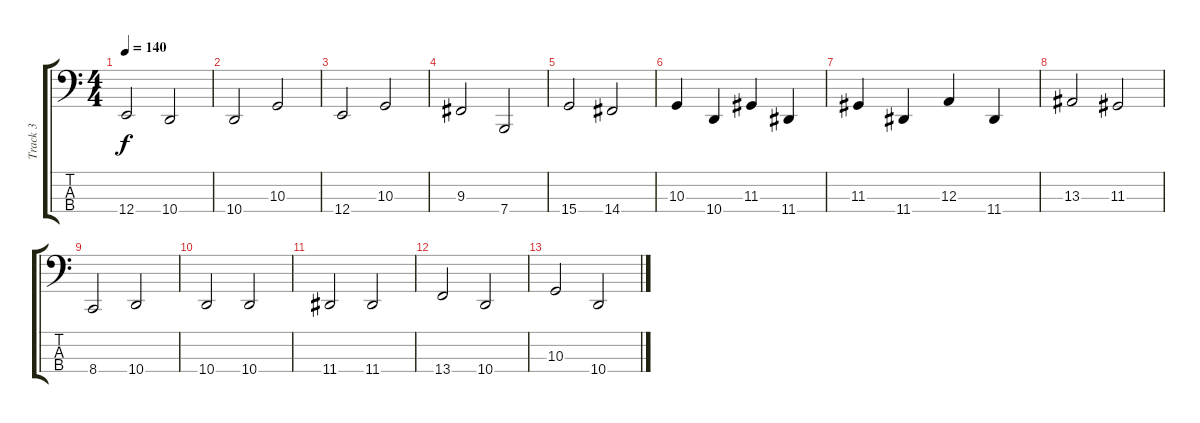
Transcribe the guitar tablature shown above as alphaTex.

\track ("Track 3" "Track 3") {instrument cello}
\staff {score tabs}
\tuning (G2 D2 A1 E1) {hide}
\ts (4 4)
\tempo 140
\clef f4
\ks c
12.4.2{dy f} 10.4.2 |
10.4.2 10.3.2 |
12.4.2 10.3.2 |
9.3.2 7.4.2 |
15.4.2 14.4.2 |
10.3.4 10.4.4 11.3.4 11.4.4 |
11.3.4 11.4.4 12.3.4 11.4.4 |
13.3.2 11.3.2 |
8.4.2 10.4.2 |
10.4.2 10.4.2 |
11.4.2 11.4.2 |
13.4.2 10.4.2 |
10.3.2 10.4.2
